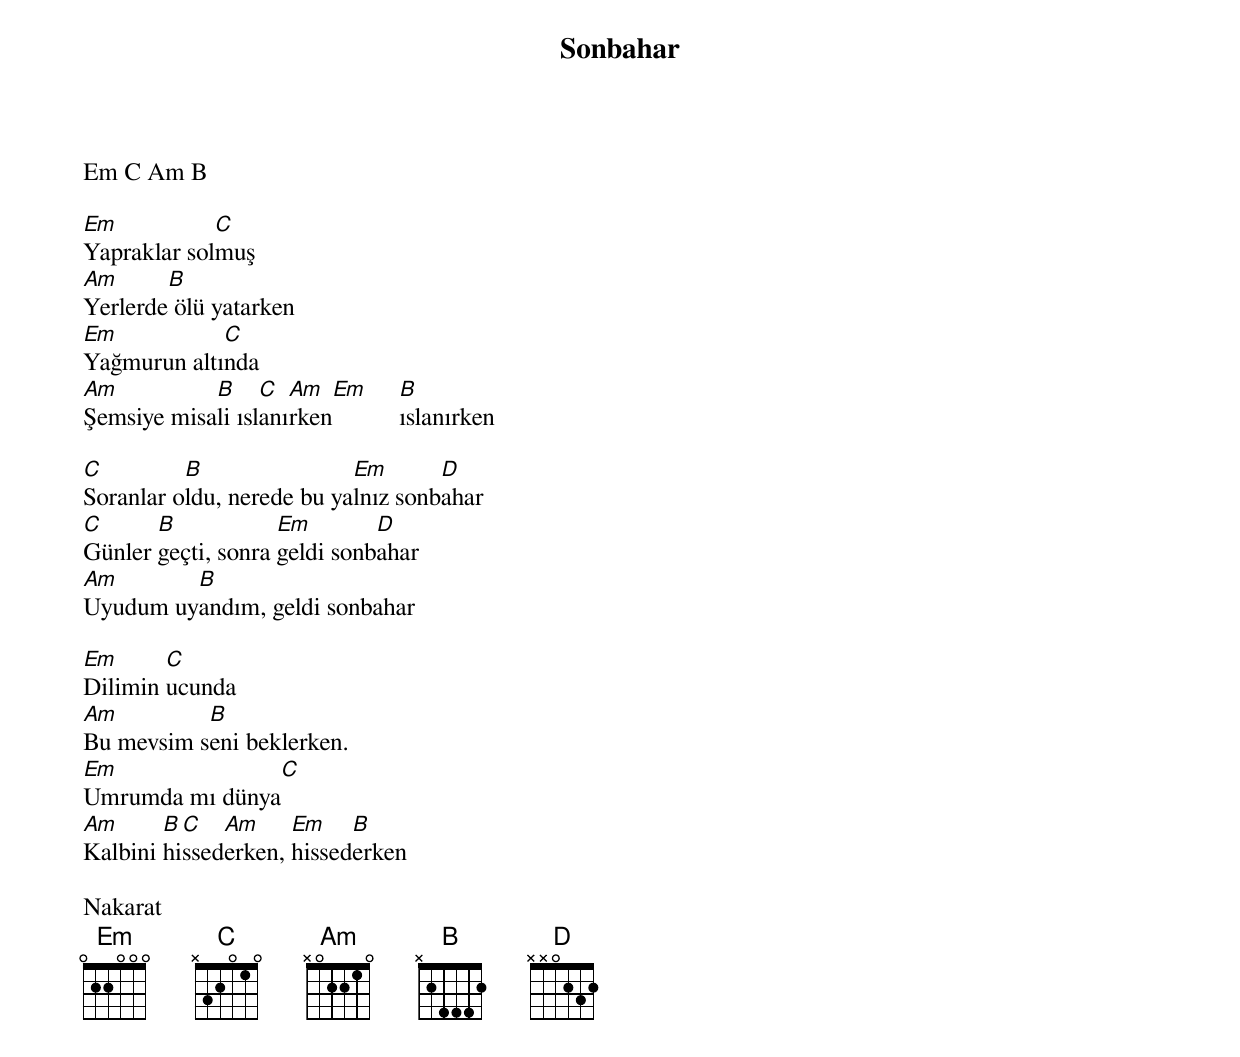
{title: Sonbahar}
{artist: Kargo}

Em C Am B

Em           C
Yapraklar solmuş
Am      B
Yerlerde ölü yatarken
Em           C
Yağmurun altında
Am          B     C  Am  Em   B
Şemsiye misali ıslanırken     ıslanırken

C         B                Em       D
Soranlar oldu, nerede bu yalnız sonbahar
C      B            Em        D
Günler geçti, sonra geldi sonbahar
Am       B
Uyudum uyandım, geldi sonbahar

Em      C
Dilimin ucunda
Am         B
Bu mevsim seni beklerken.
Em              C
Umrumda mı dünya
Am      B C   Am     Em    B
Kalbini hissederken, hissederken

Nakarat
